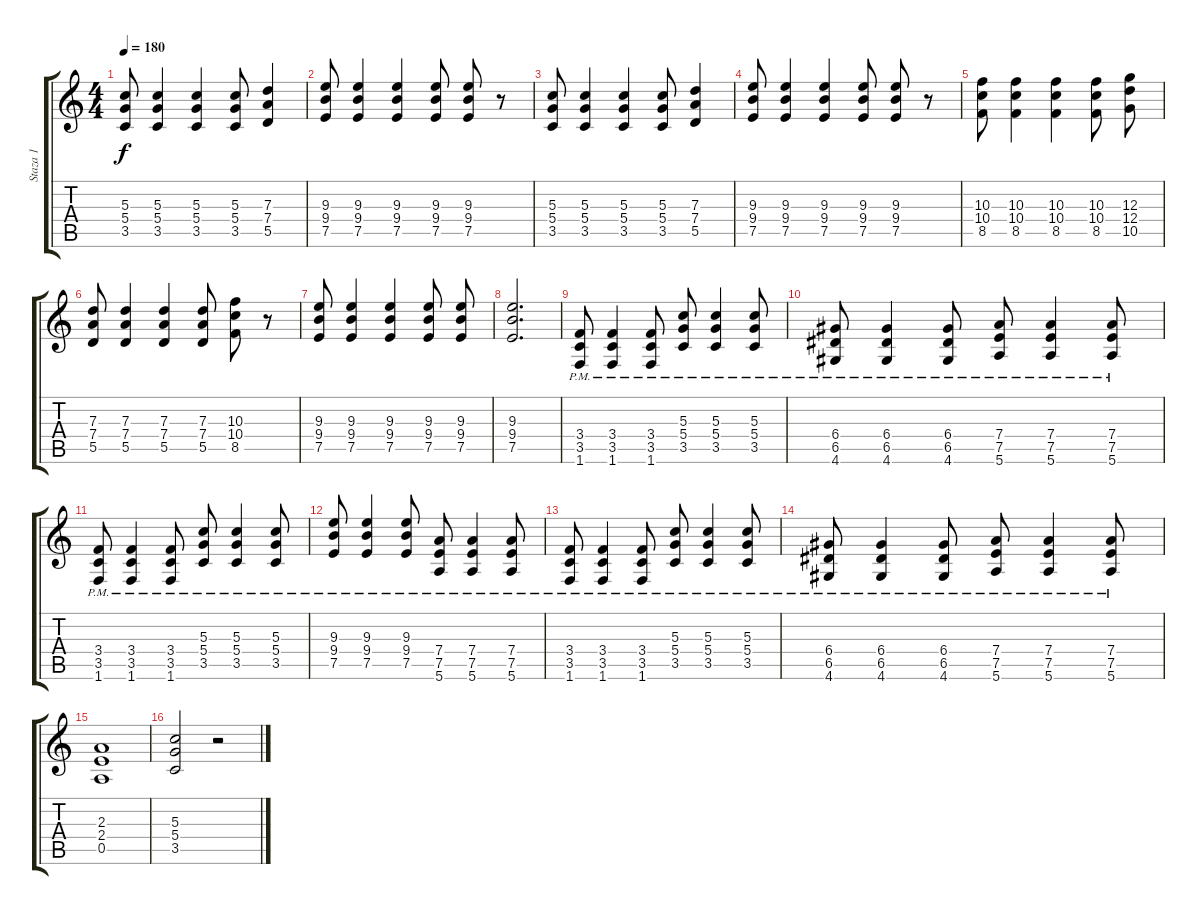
\track ("Staza 1" "Staza 1") {instrument distortionguitar}
\staff {score tabs}
\tuning (E4 B3 G3 D3 A2 E2) {hide}
\ts (4 4)
\tempo 180
\clef g2
\ks c
(5.3 5.4 3.5).8{dy f} (5.3 5.4 3.5).4 (5.3 5.4 3.5).4 (5.3 5.4 3.5).8 (7.3 7.4 5.5).4 |
(9.3 9.4 7.5).8 (9.3 9.4 7.5).4 (9.3 9.4 7.5).4 (9.3 9.4 7.5).8 (9.3 9.4 7.5).8 r.8 |
(5.3 5.4 3.5).8 (5.3 5.4 3.5).4 (5.3 5.4 3.5).4 (5.3 5.4 3.5).8 (7.3 7.4 5.5).4 |
(9.3 9.4 7.5).8 (9.3 9.4 7.5).4 (9.3 9.4 7.5).4 (9.3 9.4 7.5).8 (9.3 9.4 7.5).8 r.8 |
(10.3 10.4 8.5).8 (10.3 10.4 8.5).4 (10.3 10.4 8.5).4 (10.3 10.4 8.5).8 (12.3 12.4 10.5).8 |
(7.3 7.4 5.5).8 (7.3 7.4 5.5).4 (7.3 7.4 5.5).4 (7.3 7.4 5.5).8 (10.3 10.4 8.5).8 r.8 |
(9.3 9.4 7.5).8 (9.3 9.4 7.5).4 (9.3 9.4 7.5).4 (9.3 9.4 7.5).8 (9.3 9.4 7.5).8 |
(9.3 9.4 7.5).2{d} |
(3.4{pm} 3.5{pm} 1.6{pm}).8 (3.4{pm} 3.5{pm} 1.6{pm}).4 (3.4{pm} 3.5{pm} 1.6{pm}).8 (5.3{pm} 5.4{pm} 3.5{pm}).8 (5.3{pm} 5.4{pm} 3.5{pm}).4 (5.3{pm} 5.4{pm} 3.5{pm}).8 |
(6.4{pm} 6.5{pm} 4.6{pm}).8 (6.4{pm} 6.5{pm} 4.6{pm}).4 (6.4{pm} 6.5{pm} 4.6{pm}).8 (7.4{pm} 7.5{pm} 5.6{pm}).8 (7.4{pm} 7.5{pm} 5.6{pm}).4 (7.4{pm} 7.5{pm} 5.6{pm}).8 |
(3.4{pm} 3.5{pm} 1.6{pm}).8 (3.4{pm} 3.5{pm} 1.6{pm}).4 (3.4{pm} 3.5{pm} 1.6{pm}).8 (5.3{pm} 5.4{pm} 3.5{pm}).8 (5.3{pm} 5.4{pm} 3.5{pm}).4 (5.3{pm} 5.4{pm} 3.5{pm}).8 |
(9.3{pm} 9.4{pm} 7.5{pm}).8 (9.3{pm} 9.4{pm} 7.5{pm}).4 (9.3{pm} 9.4{pm} 7.5{pm}).8 (7.4{pm} 7.5{pm} 5.6{pm}).8 (7.4{pm} 7.5{pm} 5.6{pm}).4 (7.4{pm} 7.5{pm} 5.6{pm}).8 |
(3.4{pm} 3.5{pm} 1.6{pm}).8 (3.4{pm} 3.5{pm} 1.6{pm}).4 (3.4{pm} 3.5{pm} 1.6{pm}).8 (5.3{pm} 5.4{pm} 3.5{pm}).8 (5.3{pm} 5.4{pm} 3.5{pm}).4 (5.3{pm} 5.4{pm} 3.5{pm}).8 |
(6.4{pm} 6.5{pm} 4.6{pm}).8 (6.4{pm} 6.5{pm} 4.6{pm}).4 (6.4{pm} 6.5{pm} 4.6{pm}).8 (7.4{pm} 7.5{pm} 5.6{pm}).8 (7.4{pm} 7.5{pm} 5.6{pm}).4 (7.4{pm} 7.5{pm} 5.6{pm}).8 |
(2.3 2.4 0.5).1 |
(5.3 5.4 3.5).2 r.2
